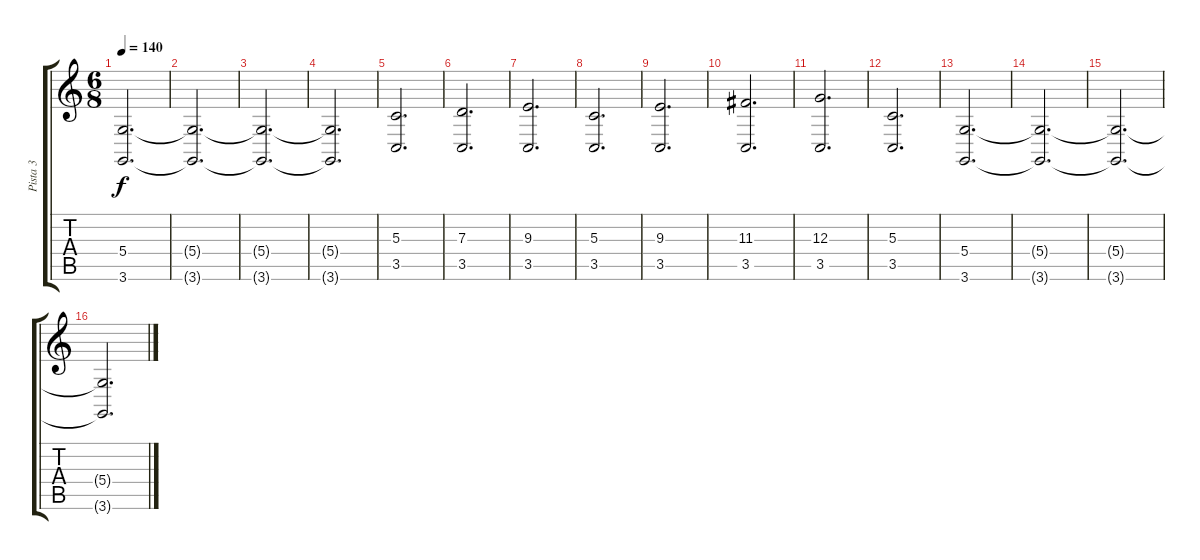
\track ("Pista 3" "Pista 3") {instrument stringensemble1}
\staff {score tabs}
\tuning (E4 B3 G3 D3 A2 E2) {hide}
\ts (6 8)
\tempo 140
\clef g2
\ks c
(5.4 3.6).2{d dy f} |
(5.4{t} 3.6{t}).2{d} |
(5.4{t} 3.6{t}).2{d} |
(5.4{t} 3.6{t}).2{d} |
(5.3 3.5).2{d} |
(7.3 3.5).2{d} |
(9.3 3.5).2{d} |
(5.3 3.5).2{d} |
(9.3 3.5).2{d} |
(11.3 3.5).2{d} |
(12.3 3.5).2{d} |
(5.3 3.5).2{d} |
(5.4 3.6).2{d} |
(5.4{t} 3.6{t}).2{d} |
(5.4{t} 3.6{t}).2{d} |
(5.4{t} 3.6{t}).2{d}
